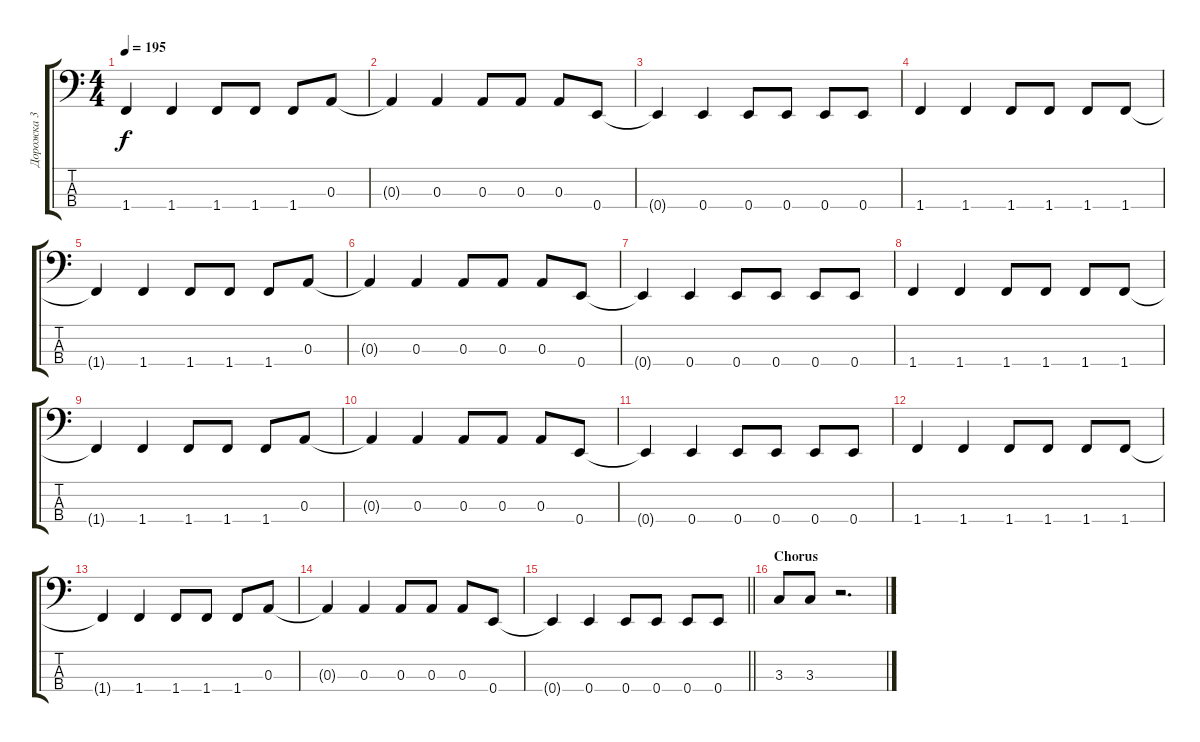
\track ("Дорожка 3" "Дорожка 3") {instrument electricbassfinger}
\staff {score tabs}
\tuning (G2 D2 A1 E1) {hide}
\ts (4 4)
\tempo 195
\clef f4
\ks c
1.4{t}.4{dy f} 1.4.4 1.4.8 1.4.8 1.4.8 0.3.8 |
0.3{t}.4 0.3.4 0.3.8 0.3.8 0.3.8 0.4.8 |
0.4{t}.4 0.4.4 0.4.8 0.4.8 0.4.8 0.4.8 |
1.4.4 1.4.4 1.4.8 1.4.8 1.4.8 1.4.8 |
1.4{t}.4 1.4.4 1.4.8 1.4.8 1.4.8 0.3.8 |
0.3{t}.4 0.3.4 0.3.8 0.3.8 0.3.8 0.4.8 |
0.4{t}.4 0.4.4 0.4.8 0.4.8 0.4.8 0.4.8 |
1.4.4 1.4.4 1.4.8 1.4.8 1.4.8 1.4.8 |
1.4{t}.4 1.4.4 1.4.8 1.4.8 1.4.8 0.3.8 |
0.3{t}.4 0.3.4 0.3.8 0.3.8 0.3.8 0.4.8 |
0.4{t}.4 0.4.4 0.4.8 0.4.8 0.4.8 0.4.8 |
1.4.4 1.4.4 1.4.8 1.4.8 1.4.8 1.4.8 |
1.4{t}.4 1.4.4 1.4.8 1.4.8 1.4.8 0.3.8 |
0.3{t}.4 0.3.4 0.3.8 0.3.8 0.3.8 0.4.8 |
\barLineRight lightlight
0.4{t}.4 0.4.4 0.4.8 0.4.8 0.4.8 0.4.8 |
\section ("" "Сhorus")
3.3.8 3.3.8 r.2{d}
